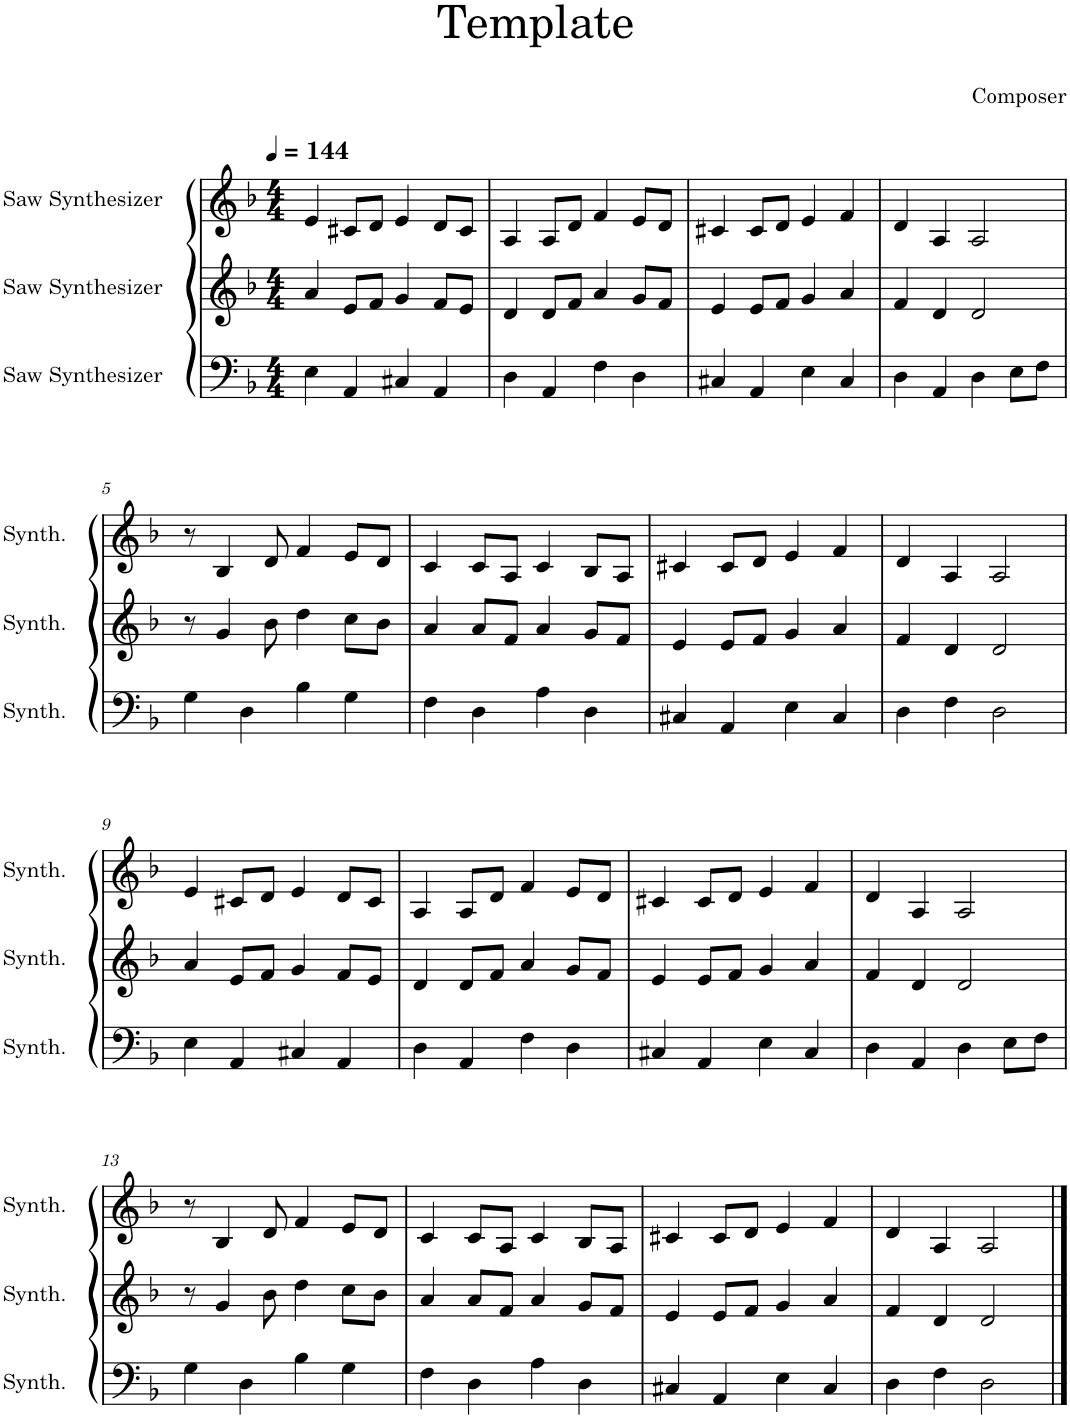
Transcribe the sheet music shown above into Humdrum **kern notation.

**kern	**kern	**kern
*part3	*part2	*part1
*staff3	*staff2	*staff1
*I"Saw Synthesizer	*I"Saw Synthesizer	*I"Saw Synthesizer
*I'Synth.	*I'Synth.	*I'Synth.
*clefF4	*clefG2	*clefG2
*k[b-]	*k[b-]	*k[b-]
*M4/4	*M4/4	*M4/4
*MM144	*MM144	*MM144
=1	=1	=1
4E\	4a/	4e/
4AA/	8e/L	8c#X/L
.	8f/J	8d/J
4C#X/	4g/	4e/
4AA/	8f/L	8d/L
.	8e/J	8c#/J
=2	=2	=2
4D\	4d/	4A/
4AA/	8d/L	8A/L
.	8f/J	8d/J
4F\	4a/	4f/
4D\	8g/L	8e/L
.	8f/J	8d/J
=3	=3	=3
4C#X/	4e/	4c#X/
4AA/	8e/L	8c#/L
.	8f/J	8d/J
4E\	4g/	4e/
4C#/	4a/	4f/
=4	=4	=4
4D\	4f/	4d/
4AA/	4d/	4A/
4D\	2d/	2A/
8E\L	.	.
8F\J	.	.
!!LO:LB:g=z
=5	=5	=5
4G\	8r	8r
.	4g/	4B-/
4D\	.	.
.	8b-\	8d/
4B-\	4dd\	4f/
4G\	8cc\L	8e/L
.	8b-\J	8d/J
=6	=6	=6
4F\	4a/	4c/
4D\	8a/L	8c/L
.	8f/J	8A/J
4A\	4a/	4c/
4D\	8g/L	8B-/L
.	8f/J	8A/J
=7	=7	=7
4C#X/	4e/	4c#X/
4AA/	8e/L	8c#/L
.	8f/J	8d/J
4E\	4g/	4e/
4C#/	4a/	4f/
=8	=8	=8
4D\	4f/	4d/
4F\	4d/	4A/
2D\	2d/	2A/
!!LO:LB:g=z
=9	=9	=9
4E\	4a/	4e/
4AA/	8e/L	8c#X/L
.	8f/J	8d/J
4C#X/	4g/	4e/
4AA/	8f/L	8d/L
.	8e/J	8c#/J
=10	=10	=10
4D\	4d/	4A/
4AA/	8d/L	8A/L
.	8f/J	8d/J
4F\	4a/	4f/
4D\	8g/L	8e/L
.	8f/J	8d/J
=11	=11	=11
4C#X/	4e/	4c#X/
4AA/	8e/L	8c#/L
.	8f/J	8d/J
4E\	4g/	4e/
4C#/	4a/	4f/
=12	=12	=12
4D\	4f/	4d/
4AA/	4d/	4A/
4D\	2d/	2A/
8E\L	.	.
8F\J	.	.
!!LO:LB:g=z
=13	=13	=13
4G\	8r	8r
.	4g/	4B-/
4D\	.	.
.	8b-\	8d/
4B-\	4dd\	4f/
4G\	8cc\L	8e/L
.	8b-\J	8d/J
=14	=14	=14
4F\	4a/	4c/
4D\	8a/L	8c/L
.	8f/J	8A/J
4A\	4a/	4c/
4D\	8g/L	8B-/L
.	8f/J	8A/J
=15	=15	=15
4C#X/	4e/	4c#X/
4AA/	8e/L	8c#/L
.	8f/J	8d/J
4E\	4g/	4e/
4C#/	4a/	4f/
=16	=16	=16
4D\	4f/	4d/
4F\	4d/	4A/
2D\	2d/	2A/
==	==	==
*-	*-	*-
